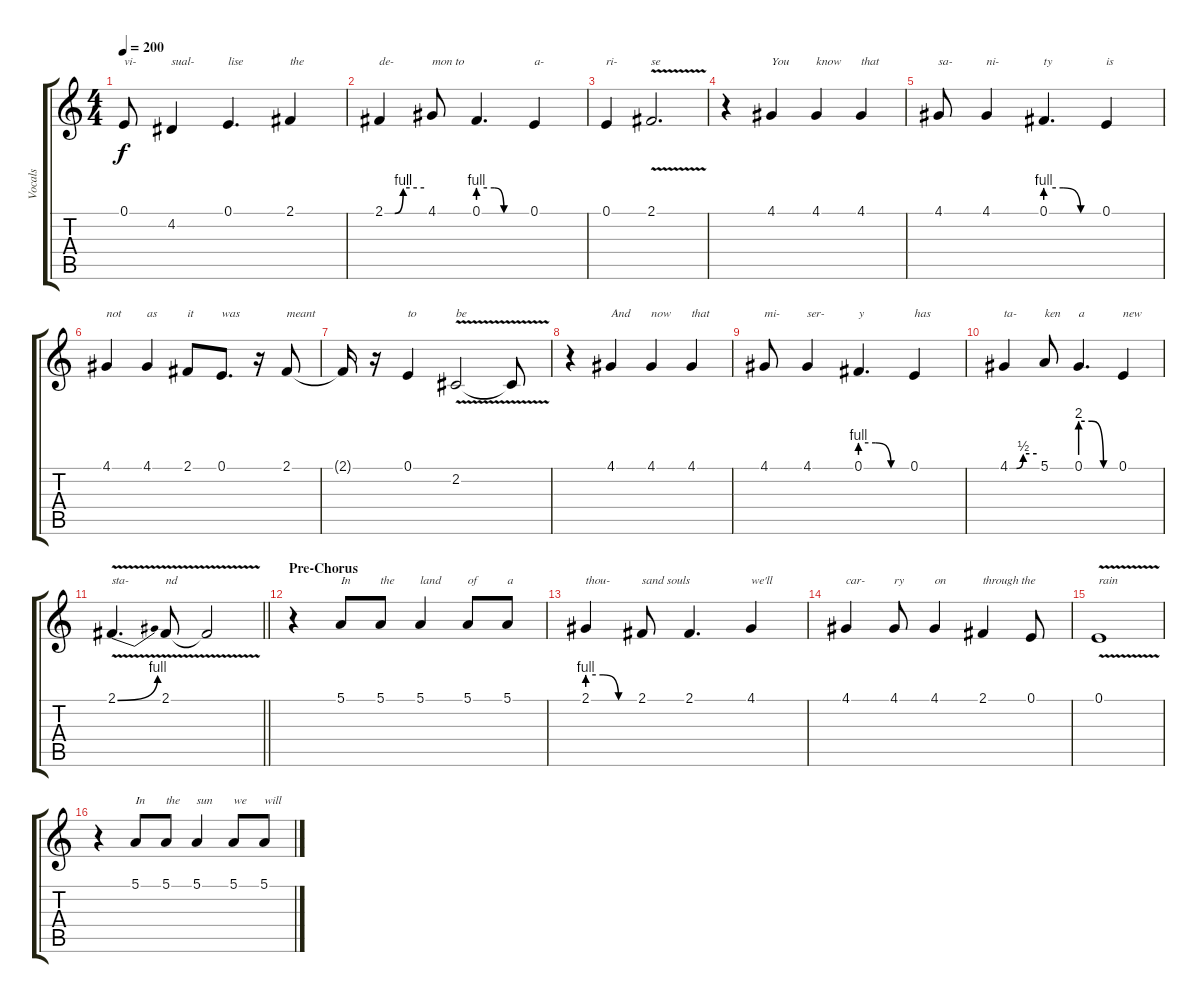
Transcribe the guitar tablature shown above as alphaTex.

\track ("Vocals" "Vocals") {instrument lead2sawtooth}
\staff {score tabs}
\tuning (E4 B3 G3 D3 A2 E2) {hide}
\ts (4 4)
\tempo 200
\clef g2
\ks c
0.1.8{txt "vi-" dy f} 4.2.4{txt "sual-"} 0.1.4{d txt "lise"} 2.1.4{txt "the"} |
2.1{be (custom 0 0 15 0 28 4 60 4)}.4{txt "de-"} 4.1.8{txt "mon to"} 0.1{be (custom 0 4 20 4 32 0 60 0)}.4{d} 0.1.4{txt "a-"} |
0.1.4{txt "ri-"} 2.1{v}.2{d txt "se"} |
r.4 4.1.4{txt "You"} 4.1.4{txt "know"} 4.1.4{txt "that"} |
4.1.8{txt "sa-"} 4.1.4{txt "ni-"} 0.1{be (custom 0 4 20 4 40 0 60 0)}.4{d txt "ty"} 0.1.4{txt "is"} |
4.1.4{txt "not"} 4.1.4{txt "as"} 2.1.8{txt "it"} 0.1.8{d txt "was"} r.16 2.1.8{txt "meant"} |
2.1{t}.16 r.16 0.1.4{txt "to"} 2.2{v}.2{txt "be"} 2.2{t}.8 |
r.4 4.1.4{txt "And"} 4.1.4{txt "now"} 4.1.4{txt "that"} |
4.1.8{txt "mi-"} 4.1.4{txt "ser-"} 0.1{be (custom 0 4 20 4 40 0 60 0)}.4{d txt "y"} 0.1.4{txt "has"} |
4.1{be (custom 0 0 15 0 30 2 60 2)}.4{txt "ta-"} 5.1.8{txt "ken"} 0.1{be (custom 0 8 20 8 40 0 60 0)}.4{d txt "a"} 0.1.4{txt "new"} |
\barLineRight lightlight
2.1{be (bend 0 0 60 4) v}.4{d txt "sta-"} 2.1{v}.8{txt "nd"} 2.1{t}.2 |
\section ("" "Pre-Chorus")
r.4 5.1.8{txt "In"} 5.1.8{txt "the"} 5.1.4{txt "land"} 5.1.8{txt "of"} 5.1.8{txt "a"} |
2.1{be (custom 0 4 20 4 40 0 60 0)}.4{txt "thou-"} 2.1.8{txt "sand souls"} 2.1.4{d} 4.1.4{txt "we'll"} |
4.1.4{txt "car-"} 4.1.8{txt "ry"} 4.1.4{txt "on"} 2.1.4{txt "through the"} 0.1.8 |
0.1{v}.1{txt "rain"} |
r.4 5.1.8{txt "In"} 5.1.8{txt "the"} 5.1.4{txt "sun"} 5.1.8{txt "we"} 5.1.8{txt "will"}
